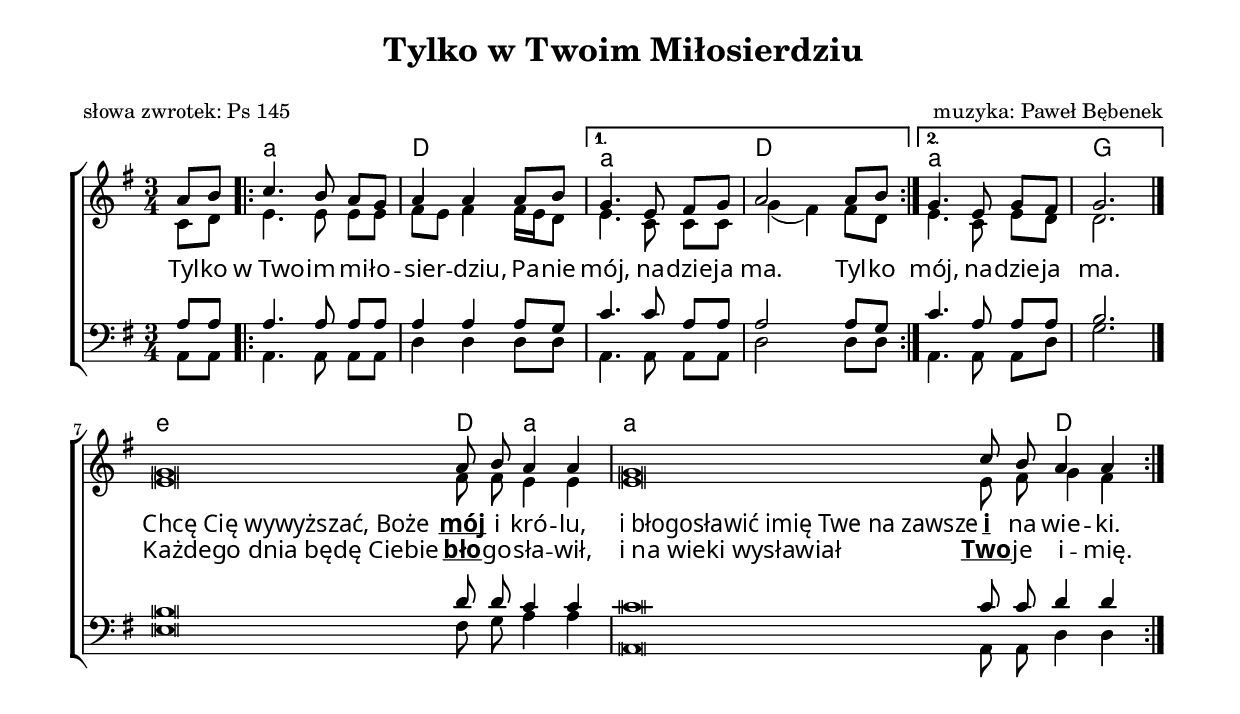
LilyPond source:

\version "2.17.3"
#(set-global-staff-size 18)

\header	{
  title = \markup \column { "Tylko w Twoim Miłosierdziu" " " }
  poet = "słowa zwrotek: Ps 145"
  composer = "muzyka: Paweł Bębenek"
}

\paper {
  top-margin = 10 \mm
  left-margin = 14 \mm
  right-margin = 13 \mm
  markup-system-spacing #'basic-distance = #15
  system-system-spacing #'basic-distance = #13
}
%--------------------------------MELODY--------------------------------
sopranomelody = \relative f' {
  \key g \major
  \time 3/4
  \partial 4
  a8 b
  \repeat volta 2 {
    c4. b8 a g
    a4 a a8 b
  }
  \alternative {
    {
      g4. e8 fis g
      a2 a8 b
    }
    {
      g4. e8 g fis
      g2.
    }
  }
  \bar "|."
  \break
  \repeat volta 2 {
    \cadenzaOn
    g\breve a8 b a4 a
    \bar "|"
    g\breve c8 b a4 a
    \cadenzaOff
  }
}
altomelody = \relative f' {
  \key g \major
  \time 3/4
  \partial 4
  c8 d
  \repeat volta 2 {
    e4. e8 e e
    fis8 e fis4 fis16 e d8
  }
  \alternative {
    {
      e4. c8 c c
      g'4( fis) fis8 d
    }
    {
      e4. c8 e d
      d2.
    }
  }
  \bar "|."
  \break
  \repeat volta 2 {
    \cadenzaOn
    e\breve fis8 fis e4 e
    \bar "|"
    e\breve e8 fis g4 fis
    \cadenzaOff
  }
}
tenormelody = \relative f {
  \key g \major
  \time 3/4
  \partial 4
  a8 a
  \repeat volta 2 {
    a4. a8 a a
    a4 a a8 g
  }
  \alternative {
    {
      c4. c8 a a
      a2 a8 g
    }
    {
      c4. a8 a a
      b2.
    }
  }
  \bar "|."
  \break
  \repeat volta 2 {
    \cadenzaOn
    b\breve d8 d c4 c
    \bar "|"
    c\breve c8 c d4 d
    \cadenzaOff
  }
}
bassmelody = \relative f {
  \key g \major
  \time 3/4
  \partial 4
  a,8 a
  \repeat volta 2 {
    a4. a8 a a
    d4 d d8 d
  }
  \alternative {
    {
      a4. a8 a a
      d2 d8 d
    }
    {
      a4. a8 a d
      g2.
    }
  }
  \bar "|."
  \break
  \repeat volta 2 {
    \cadenzaOn
    e\breve fis8 g a4 a
    \bar "|"
    a,\breve a8 a d4 d
    \cadenzaOff
  }
}
akordy = \chordmode {
  \set chordNameLowercaseMinor = ##t
  s4
  a2.:m d
  \once \override ChordName #'Y-offset = #-1
  a:m d
  \once \override ChordName #'Y-offset = #-1
  a:m g
  \cadenzaOn
  e\breve:m d4 a2:m
  a\breve:m s4 d2
  \cadenzaOff
}
%--------------------------------LYRICS--------------------------------
bolden = {
  \once \override LyricText #'font-name = #"Minion Pro Bold"
}

text = \lyricmode {
  Tyl -- ko w_Two -- im mi -- ło -- \tweak #'X-offset #-0.8 sier -- \tweak #'X-offset #-1 dziu,
  \tweak #'X-offset #-0.3 Pa -- nie mój, na -- dzie -- ja ma. Tyl -- ko
  mój, na -- dzie -- ja ma.
  \tweak #'X-offset #-1.5 \markup \scale #'(0.97 . 1) "Chcę Cię wywyższać, Boże"
  \bolden \markup \underline mój i kró -- lu,
  \tweak #'X-offset #-0.5 \markup \scale #'(0.95 . 1) "i błogosławić imię Twe na zawsze"
  \bolden \markup \underline i na wie -- ki.
}
secondverse = \lyricmode {
  \repeat unfold 22 \skip4
  \tweak #'X-offset #-1.5 "Każdego dnia będę Ciebie"
  \bolden \markup \underline bło -- go -- sła -- wił,
  \tweak #'X-offset #-0.5 "i na wieki wysławiał"
  \bolden \markup \underline Two -- je i -- mię.
}
%--------------------------------ALL-FILE VARIABLE--------------------------------

\score {
  \new ChoirStaff <<
    \new ChordNames { \germanChords \akordy }
    \new Staff = women <<
      \clef treble
      \new Voice = soprano {
        \voiceOne
        \sopranomelody
      }
      \new Voice = alto {
        \voiceTwo
        \altomelody
      }
    >>
    \new Lyrics = sopranolyrics \with {
      \override VerticalAxisGroup #'staff-affinity = #CENTER
      \override VerticalAxisGroup #'nonstaff-relatedstaff-spacing #'padding = #1
    }
    \lyricsto soprano \text
    \new Lyrics = sopranolyrics \with {
    }
    \lyricsto soprano \secondverse

    \new Staff = men <<
      \clef bass
      \new Voice = tenor {
        \voiceOne
        \tenormelody
      }
      \new Voice = bass {
        \voiceTwo
        \bassmelody
      }
    >>
  >>
  \layout {
    \override NoteHead #'style = #'altdefault
    indent = 0
    \override LyricText #'font-name = #"Minion Pro Medium"
    \override LyricText #'font-size = #1.5
    \set Timing.beamHalfMeasure = ##f
  }
}
